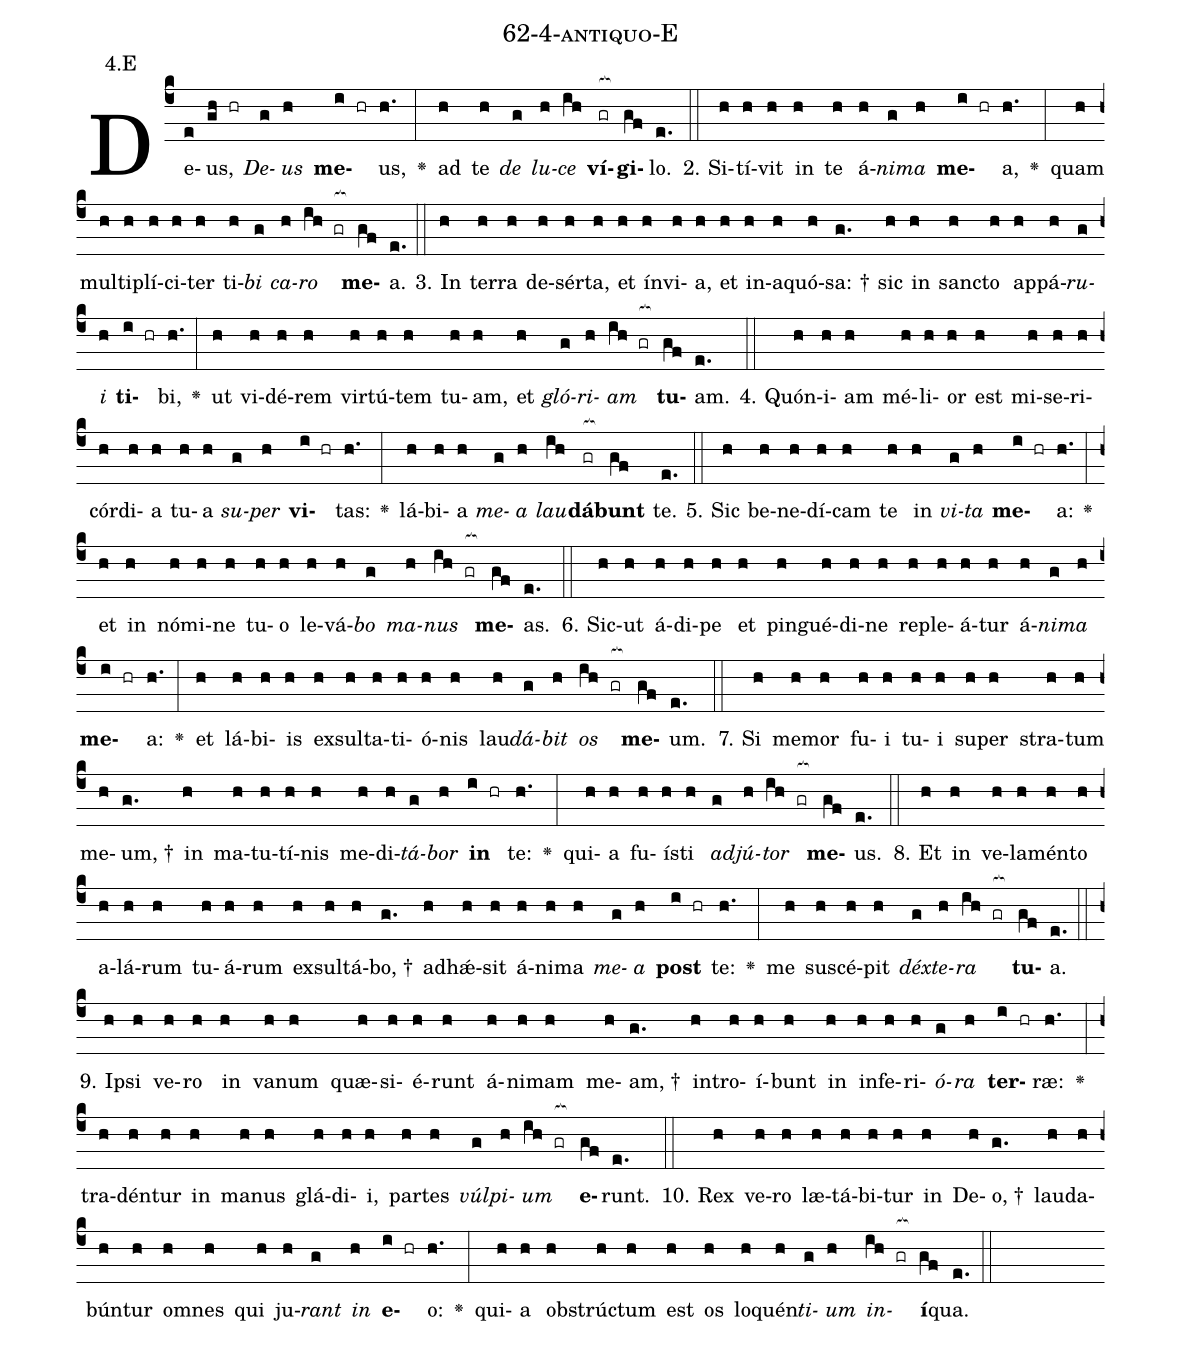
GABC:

name: 62-4-antiquo-E;
annotation: 4.E;
%%
(c4)De(e)us,(gh hr) <i>De</i>(g)<i>us</i>(h) <b>me</b>(i hr)us,(h.) <v>\greheightstar</v>(:) ad(h) te(h) <i>de</i>(g) <i>lu</i>(h)<i>ce</i>(ih) <b>ví</b>(gr[ocb:1{])<b>gi</b>(gf[ocb:0}])lo.(e.) (::)
2. Si(h)tí(h)vit(h) in(h) te(h) á(h)<i>ni</i>(g)<i>ma</i>(h) <b>me</b>(i hr)a,(h.) <v>\greheightstar</v>(:) quam(h) mul(h)ti(h)plí(h)ci(h)ter(h) ti(h)<i>bi</i>(g) <i>ca</i>(h)<i>ro</i>(ih gr[ocb:1{]) <b>me</b>(gf[ocb:0}])a.(e.) (::)
3. In(h) ter(h)ra(h) de(h)sér(h)ta,(h) et(h) ín(h)vi(h)a,(h) et(h) in(h)a(h)quó(h)sa: †(g.) sic(h) in(h) sanc(h)to(h) ap(h)pá(h)<i>ru</i>(g)<i>i</i>(h) <b>ti</b>(i hr)bi,(h.) <v>\greheightstar</v>(:) ut(h) vi(h)dé(h)rem(h) vir(h)tú(h)tem(h) tu(h)am,(h) et(h) <i>gló</i>(g)<i>ri</i>(h)<i>am</i>(ih gr[ocb:1{]) <b>tu</b>(gf[ocb:0}])am.(e.) (::)
4. Quón(h)i(h)am(h) mé(h)li(h)or(h) est(h) mi(h)se(h)ri(h)cór(h)di(h)a(h) tu(h)a(h) <i>su</i>(g)<i>per</i>(h) <b>vi</b>(i hr)tas:(h.) <v>\greheightstar</v>(:) lá(h)bi(h)a(h) <i>me</i>(g)<i>a</i>(h) <i>lau</i>(ih)<b>dá</b>(gr[ocb:1{])<b>bunt</b>(gf[ocb:0}]) te.(e.) (::)
5. Sic(h) be(h)ne(h)dí(h)cam(h) te(h) in(h) <i>vi</i>(g)<i>ta</i>(h) <b>me</b>(i hr)a:(h.) <v>\greheightstar</v>(:) et(h) in(h) nó(h)mi(h)ne(h) tu(h)o(h) le(h)vá(h)<i>bo</i>(g) <i>ma</i>(h)<i>nus</i>(ih gr[ocb:1{]) <b>me</b>(gf[ocb:0}])as.(e.) (::)
6. Sic(h)ut(h) á(h)di(h)pe(h) et(h) pin(h)gué(h)di(h)ne(h) re(h)ple(h)á(h)tur(h) á(h)<i>ni</i>(g)<i>ma</i>(h) <b>me</b>(i hr)a:(h.) <v>\greheightstar</v>(:) et(h) lá(h)bi(h)is(h) ex(h)sul(h)ta(h)ti(h)ó(h)nis(h) lau(h)<i>dá</i>(g)<i>bit</i>(h) <i>os</i>(ih gr[ocb:1{]) <b>me</b>(gf[ocb:0}])um.(e.) (::)
7. Si(h) me(h)mor(h) fu(h)i(h) tu(h)i(h) su(h)per(h) stra(h)tum(h) me(h)um, †(g.) in(h) ma(h)tu(h)tí(h)nis(h) me(h)di(h)<i>tá</i>(g)<i>bor</i>(h) <b>in</b>(i hr) te:(h.) <v>\greheightstar</v>(:) qui(h)a(h) fu(h)ís(h)ti(h) <i>ad</i>(g)<i>jú</i>(h)<i>tor</i>(ih gr[ocb:1{]) <b>me</b>(gf[ocb:0}])us.(e.) (::)
8. Et(h) in(h) ve(h)la(h)mén(h)to(h) a(h)lá(h)rum(h) tu(h)á(h)rum(h) ex(h)sul(h)tá(h)bo, †(g.) ad(h)hǽ(h)sit(h) á(h)ni(h)ma(h) <i>me</i>(g)<i>a</i>(h) <b>post</b>(i hr) te:(h.) <v>\greheightstar</v>(:) me(h) su(h)scé(h)pit(h) <i>déx</i>(g)<i>te</i>(h)<i>ra</i>(ih gr[ocb:1{]) <b>tu</b>(gf[ocb:0}])a.(e.) (::)
9. Ip(h)si(h) ve(h)ro(h) in(h) va(h)num(h) quæ(h)si(h)é(h)runt(h) á(h)ni(h)mam(h) me(h)am, †(g.) in(h)tro(h)í(h)bunt(h) in(h) in(h)fe(h)ri(h)<i>ó</i>(g)<i>ra</i>(h) <b>ter</b>(i hr)ræ:(h.) <v>\greheightstar</v>(:) tra(h)dén(h)tur(h) in(h) ma(h)nus(h) glá(h)di(h)i,(h) par(h)tes(h) <i>vúl</i>(g)<i>pi</i>(h)<i>um</i>(ih gr[ocb:1{]) <b>e</b>(gf[ocb:0}])runt.(e.) (::)
10. Rex(h) ve(h)ro(h) læ(h)tá(h)bi(h)tur(h) in(h) De(h)o, †(g.) lau(h)da(h)bún(h)tur(h) om(h)nes(h) qui(h) ju(h)<i>rant</i>(g) <i>in</i>(h) <b>e</b>(i hr)o:(h.) <v>\greheightstar</v>(:) qui(h)a(h) ob(h)strúc(h)tum(h) est(h) os(h) lo(h)quén(h)<i>ti</i>(g)<i>um</i>(h) <i>in</i>(ih gr[ocb:1{])<b>í</b>(gf[ocb:0}])qua.(e.) (::)
